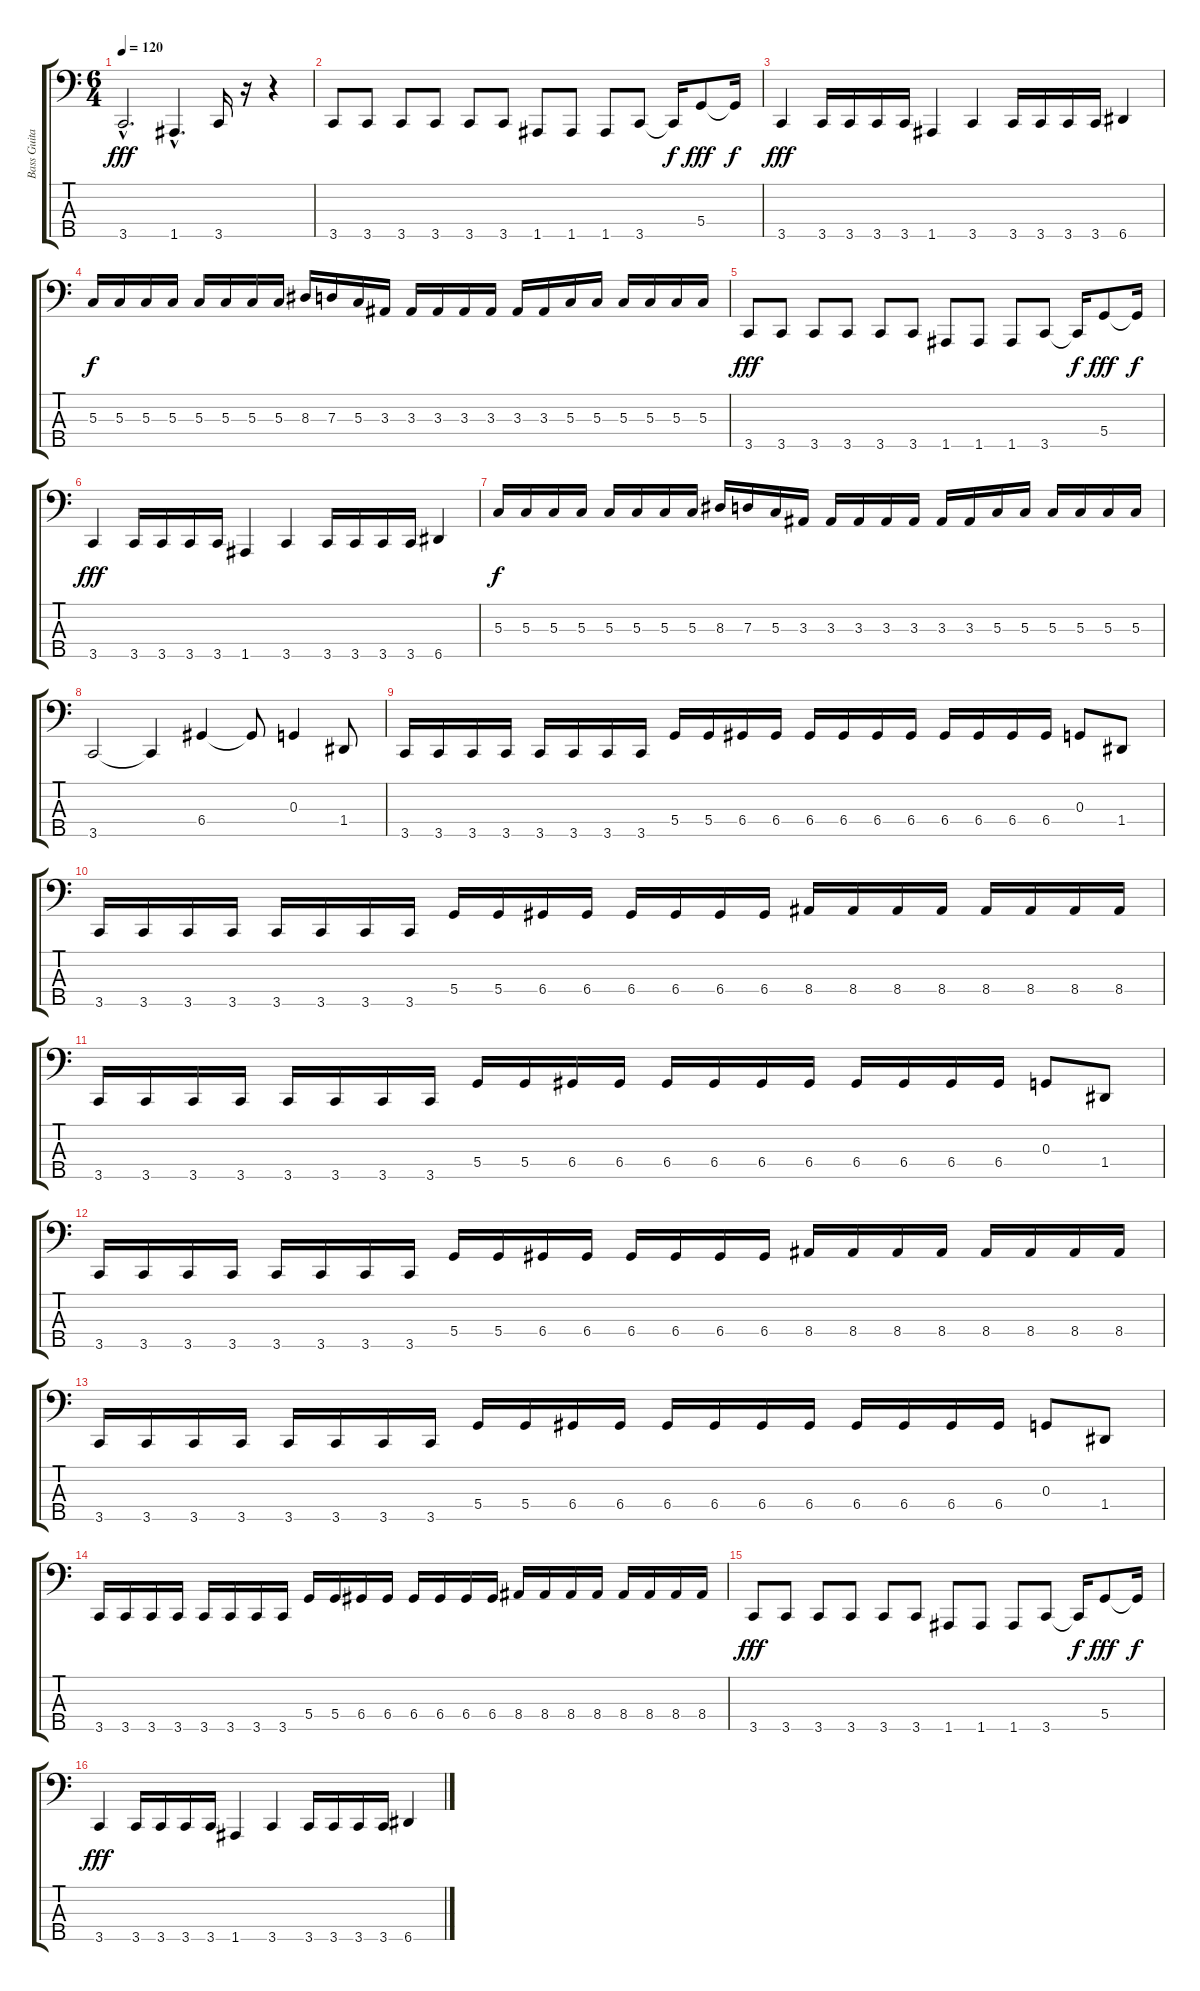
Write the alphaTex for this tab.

\track ("Bass Guitar" "Bass Guita") {instrument electricbasspick}
\staff {score tabs}
\tuning (F2 C2 G1 D1 A0) {hide}
\ts (6 4)
\tempo 120
\clef f4
\ks c
3.5{hac}.2{d dy fff instrument electricbasspick} 1.5{hac}.4{d} 3.5.16 r.16 r.4 |
3.5.8 3.5.8 3.5.8 3.5.8 3.5.8 3.5.8 1.5.8 1.5.8 1.5.8 3.5.8 3.5{t}.16{dy f} 5.4.8{dy fff} 5.4{t}.16{dy f} |
3.5.4{dy fff} 3.5.16 3.5.16 3.5.16 3.5.16 1.5.4 3.5.4 3.5.16 3.5.16 3.5.16 3.5.16 6.5.4 |
5.3.16{dy f} 5.3.16 5.3.16 5.3.16 5.3.16 5.3.16 5.3.16 5.3.16 8.3.16 7.3.16 5.3.16 3.3.16 3.3.16 3.3.16 3.3.16 3.3.16 3.3.16 3.3.16 5.3.16 5.3.16 5.3.16 5.3.16 5.3.16 5.3.16 |
3.5.8{dy fff} 3.5.8 3.5.8 3.5.8 3.5.8 3.5.8 1.5.8 1.5.8 1.5.8 3.5.8 3.5{t}.16{dy f} 5.4.8{dy fff} 5.4{t}.16{dy f} |
3.5.4{dy fff} 3.5.16 3.5.16 3.5.16 3.5.16 1.5.4 3.5.4 3.5.16 3.5.16 3.5.16 3.5.16 6.5.4 |
5.3.16{dy f} 5.3.16 5.3.16 5.3.16 5.3.16 5.3.16 5.3.16 5.3.16 8.3.16 7.3.16 5.3.16 3.3.16 3.3.16 3.3.16 3.3.16 3.3.16 3.3.16 3.3.16 5.3.16 5.3.16 5.3.16 5.3.16 5.3.16 5.3.16 |
3.5.2 3.5{t}.4 6.4.4 6.4{t}.8 0.3.4 1.4.8 |
3.5.16 3.5.16 3.5.16 3.5.16 3.5.16 3.5.16 3.5.16 3.5.16 5.4.16 5.4.16 6.4.16 6.4.16 6.4.16 6.4.16 6.4.16 6.4.16 6.4.16 6.4.16 6.4.16 6.4.16 0.3.8 1.4.8 |
3.5.16 3.5.16 3.5.16 3.5.16 3.5.16 3.5.16 3.5.16 3.5.16 5.4.16 5.4.16 6.4.16 6.4.16 6.4.16 6.4.16 6.4.16 6.4.16 8.4.16 8.4.16 8.4.16 8.4.16 8.4.16 8.4.16 8.4.16 8.4.16 |
3.5.16 3.5.16 3.5.16 3.5.16 3.5.16 3.5.16 3.5.16 3.5.16 5.4.16 5.4.16 6.4.16 6.4.16 6.4.16 6.4.16 6.4.16 6.4.16 6.4.16 6.4.16 6.4.16 6.4.16 0.3.8 1.4.8 |
3.5.16 3.5.16 3.5.16 3.5.16 3.5.16 3.5.16 3.5.16 3.5.16 5.4.16 5.4.16 6.4.16 6.4.16 6.4.16 6.4.16 6.4.16 6.4.16 8.4.16 8.4.16 8.4.16 8.4.16 8.4.16 8.4.16 8.4.16 8.4.16 |
3.5.16 3.5.16 3.5.16 3.5.16 3.5.16 3.5.16 3.5.16 3.5.16 5.4.16 5.4.16 6.4.16 6.4.16 6.4.16 6.4.16 6.4.16 6.4.16 6.4.16 6.4.16 6.4.16 6.4.16 0.3.8 1.4.8 |
3.5.16 3.5.16 3.5.16 3.5.16 3.5.16 3.5.16 3.5.16 3.5.16 5.4.16 5.4.16 6.4.16 6.4.16 6.4.16 6.4.16 6.4.16 6.4.16 8.4.16 8.4.16 8.4.16 8.4.16 8.4.16 8.4.16 8.4.16 8.4.16 |
3.5.8{dy fff} 3.5.8 3.5.8 3.5.8 3.5.8 3.5.8 1.5.8 1.5.8 1.5.8 3.5.8 3.5{t}.16{dy f} 5.4.8{dy fff} 5.4{t}.16{dy f} |
3.5.4{dy fff} 3.5.16 3.5.16 3.5.16 3.5.16 1.5.4 3.5.4 3.5.16 3.5.16 3.5.16 3.5.16 6.5.4
